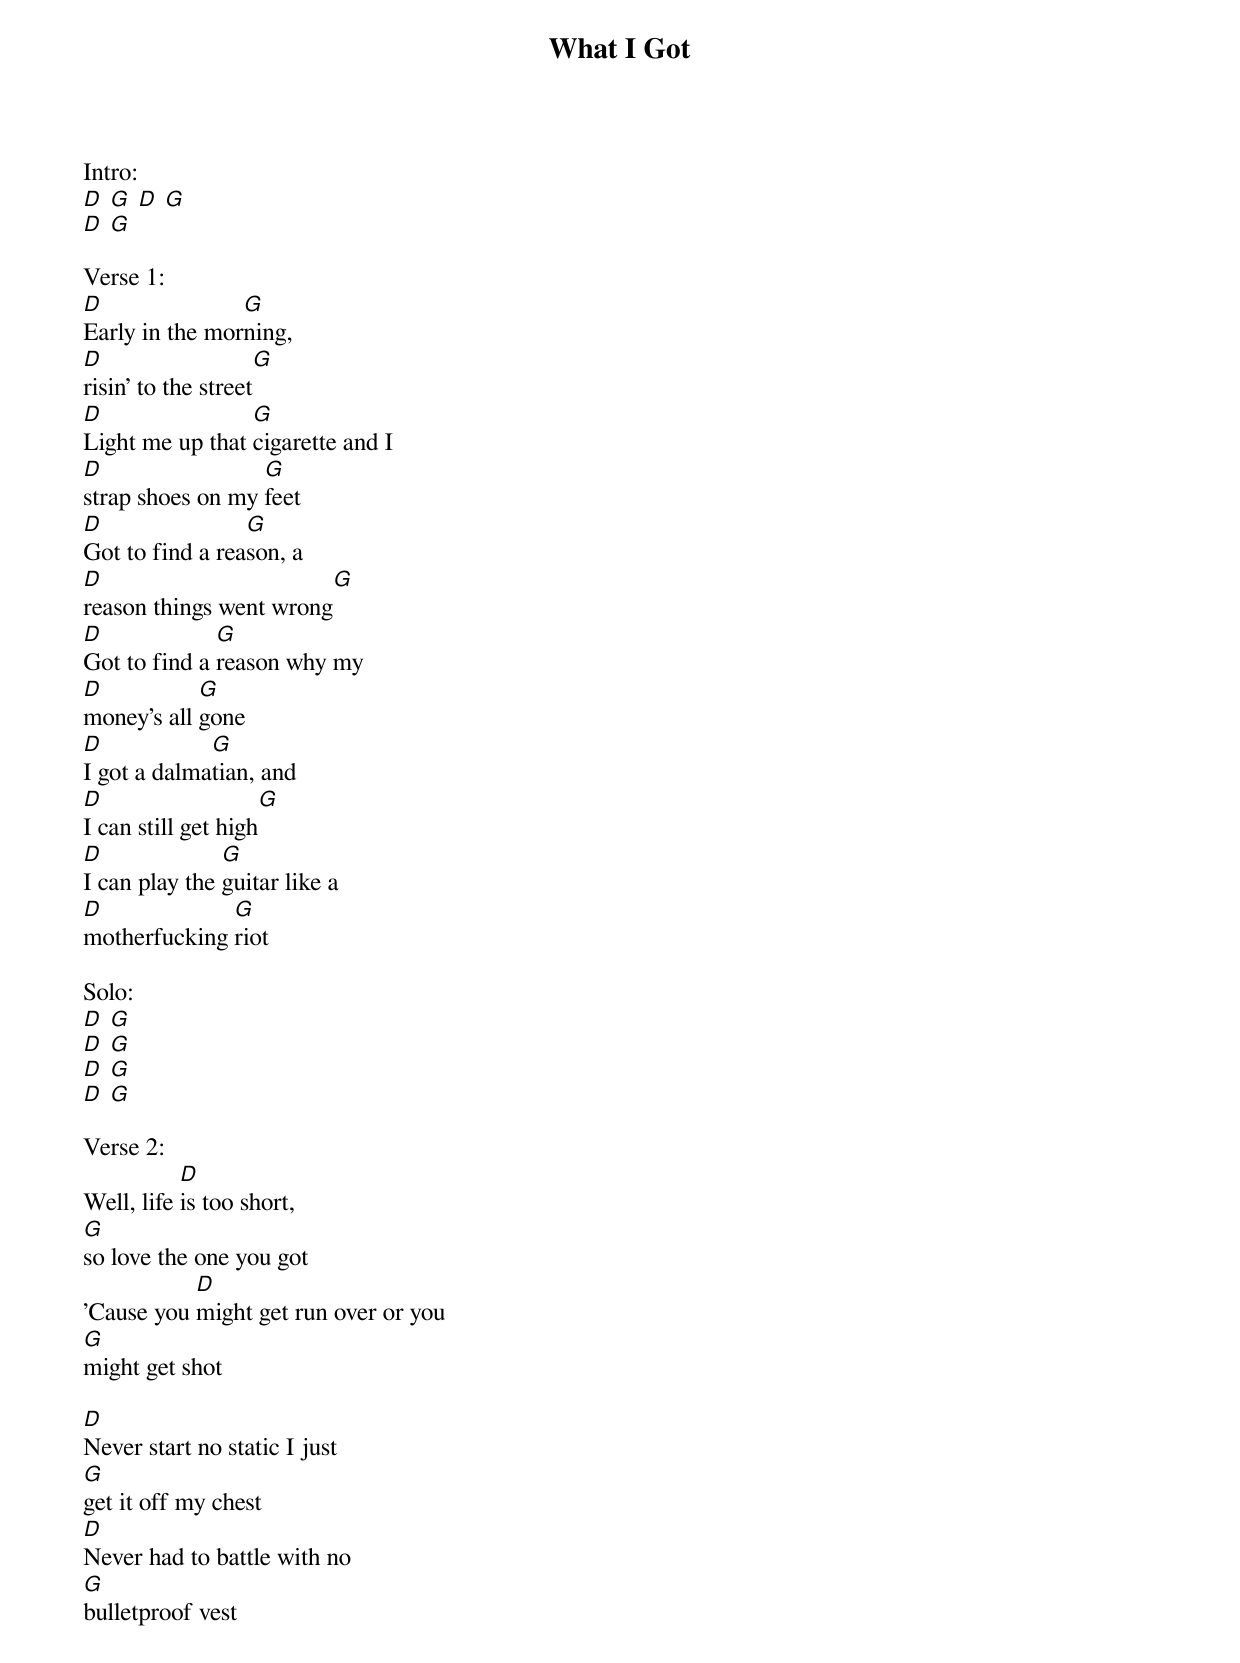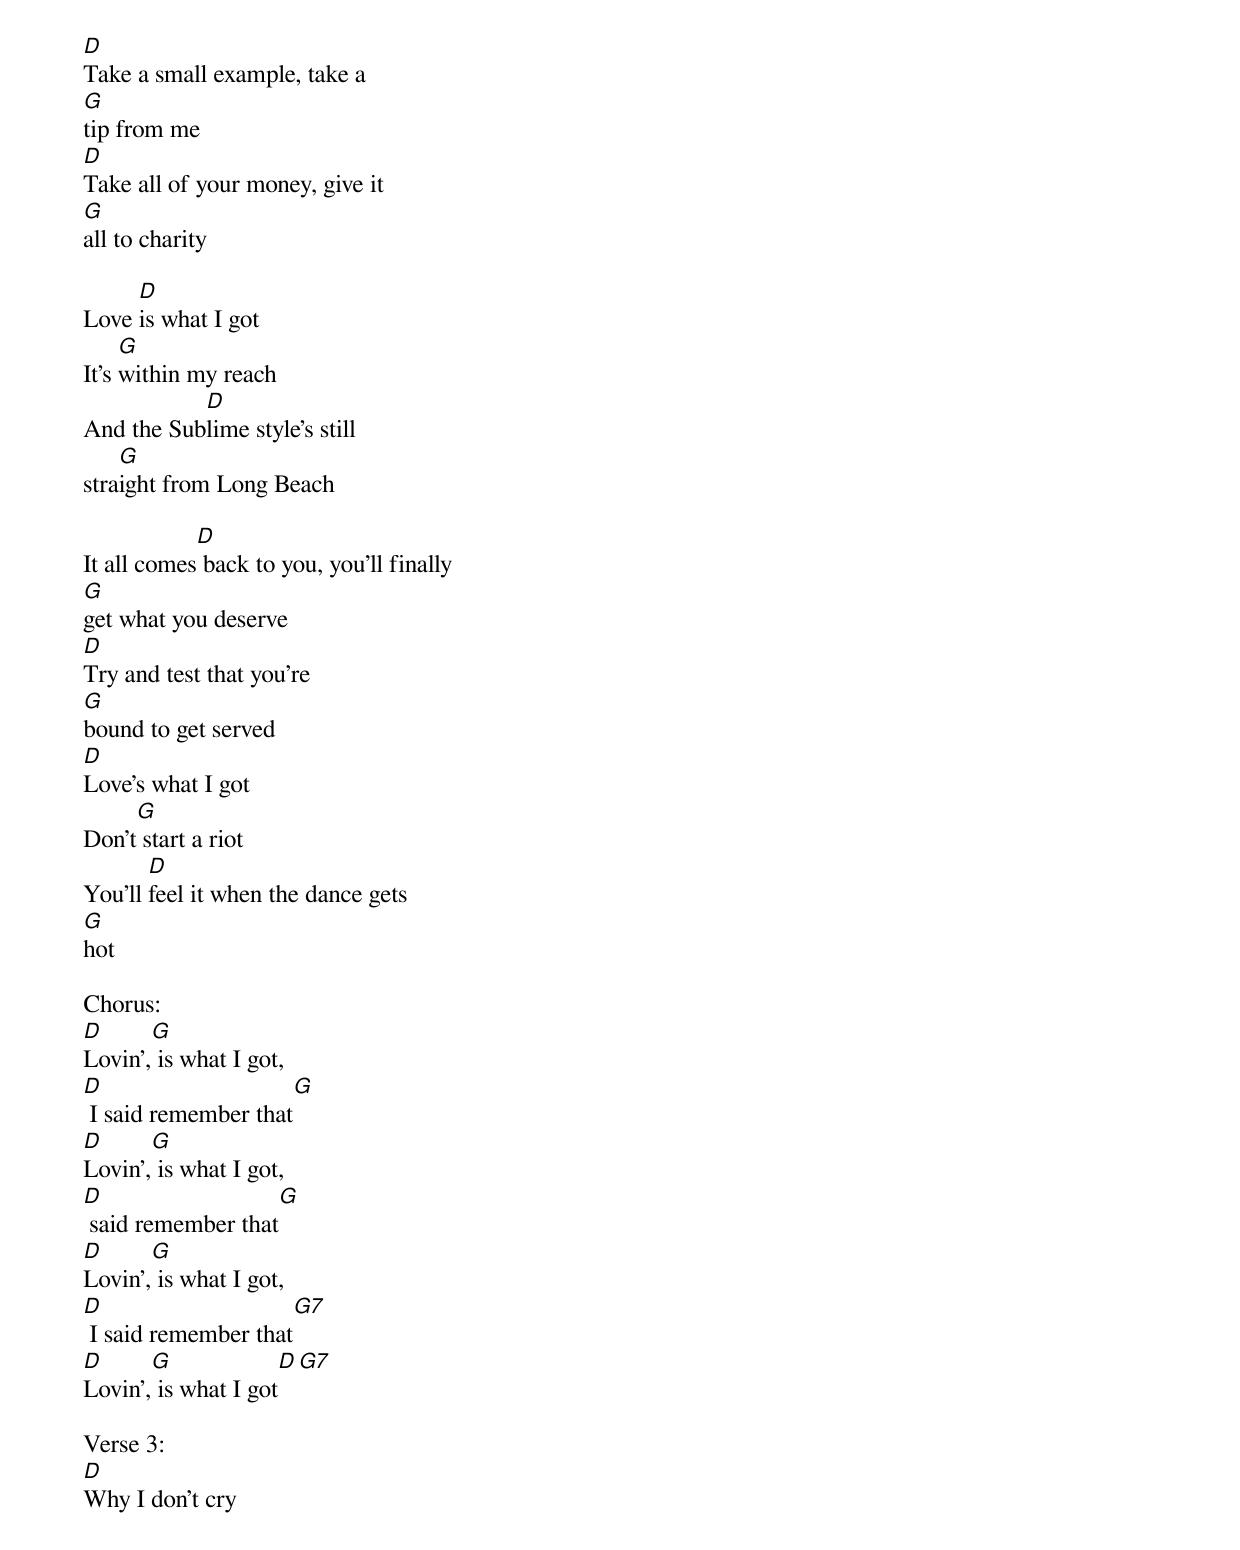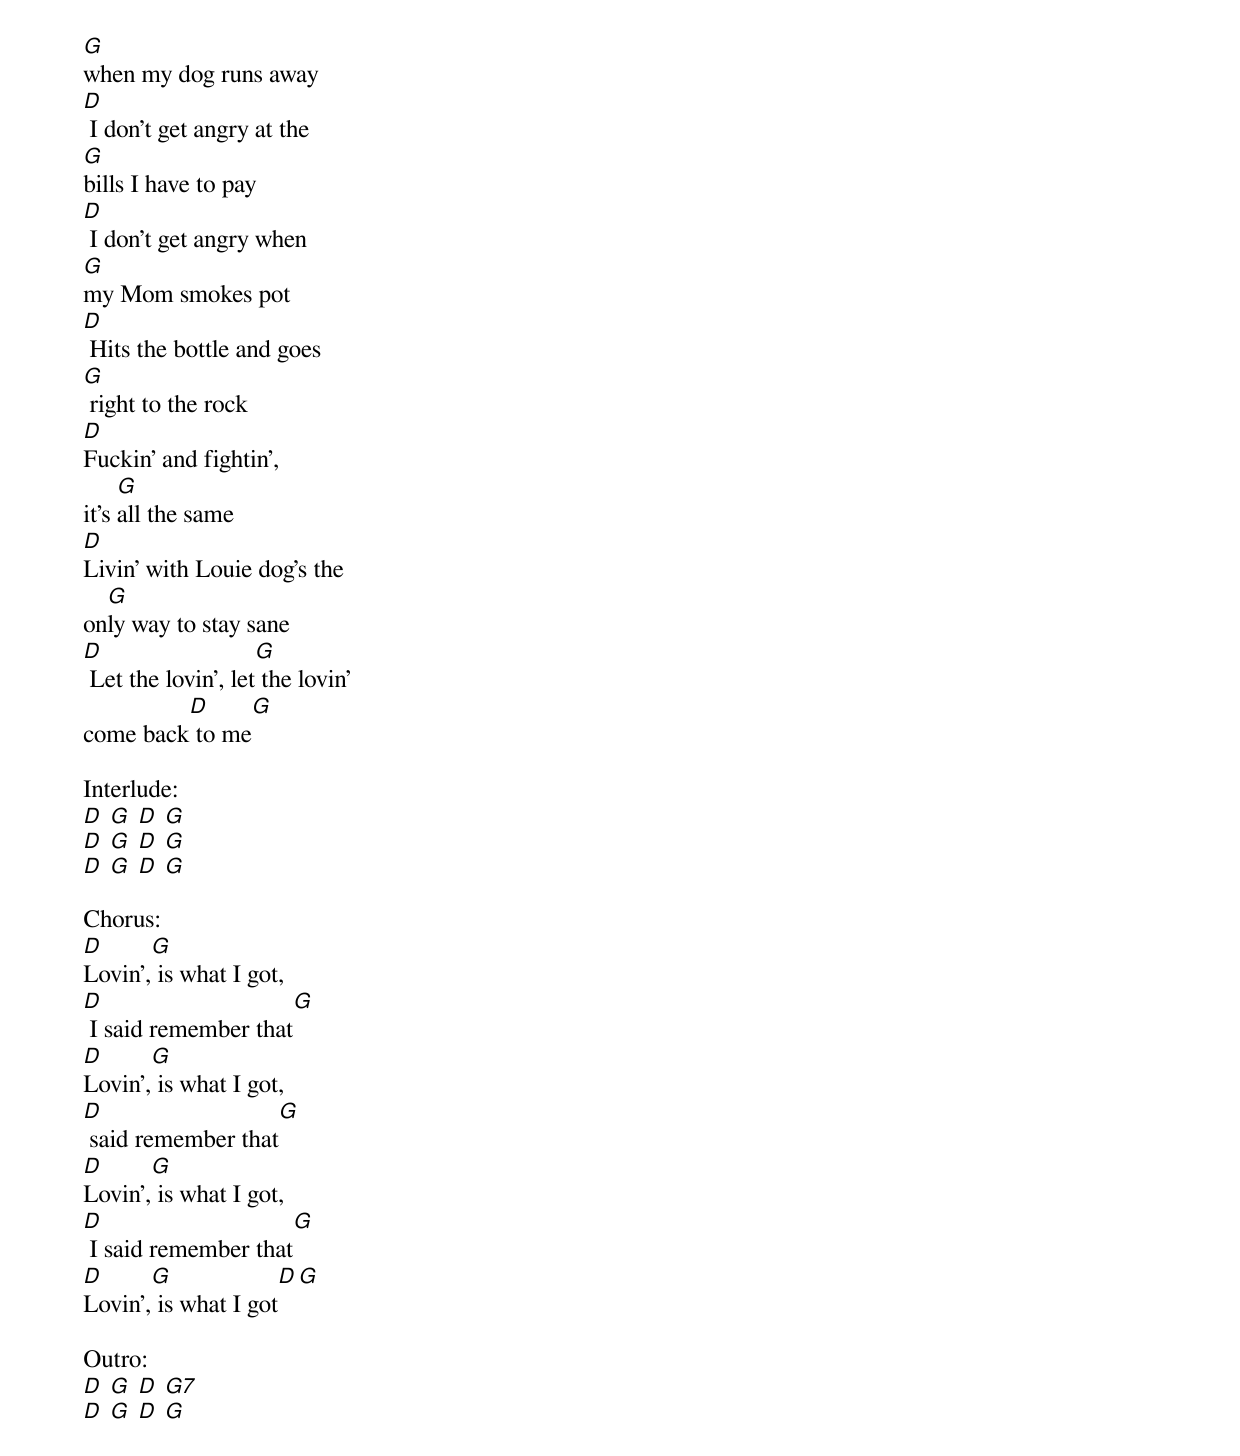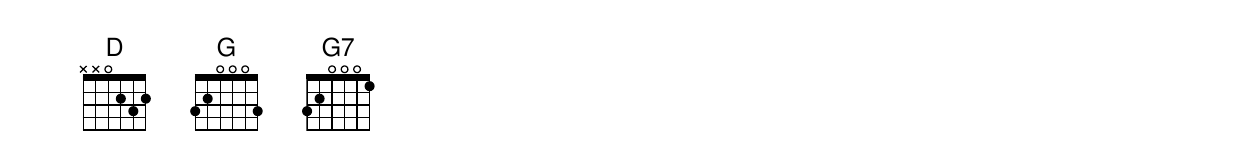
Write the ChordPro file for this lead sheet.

{title:What I Got}
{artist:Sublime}
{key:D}
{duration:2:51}
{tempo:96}

Intro:
[D] [G] [D] [G]
[D] [G]

Verse 1:
[D]Early in the mor[G]ning,
[D]risin' to the street[G]
[D]Light me up that [G]cigarette and I
[D]strap shoes on my [G]feet
[D]Got to find a rea[G]son, a
[D]reason things went wrong[G]
[D]Got to find a [G]reason why my
[D]money's all [G]gone
[D]I got a dalma[G]tian, and
[D]I can still get high[G]
[D]I can play the [G]guitar like a
[D]motherfucking [G]riot

Solo:
[D] [G]
[D] [G]
[D] [G]
[D] [G]

Verse 2:
Well, life [D]is too short,
[G]so love the one you got
'Cause you [D]might get run over or you
[G]might get shot

[D]Never start no static I just
[G]get it off my chest
[D]Never had to battle with no
[G]bulletproof vest

[D]Take a small example, take a
[G]tip from me
[D]Take all of your money, give it
[G]all to charity

Love [D]is what I got
It's [G]within my reach
And the Sub[D]lime style's still
stra[G]ight from Long Beach

It all comes[D] back to you, you'll finally
[G]get what you deserve
[D]Try and test that you're
[G]bound to get served
[D]Love's what I got
Don't[G] start a riot
You'll [D]feel it when the dance gets
[G]hot

Chorus:
[D]Lovin',[G] is what I got,
[D] I said remember that[G]
[D]Lovin',[G] is what I got,
[D] said remember that[G]
[D]Lovin',[G] is what I got,
[D] I said remember that[G7]
[D]Lovin',[G] is what I got[D][G7]

Verse 3:
[D]Why I don't cry
[G]when my dog runs away
[D] I don't get angry at the
[G]bills I have to pay
[D] I don't get angry when
[G]my Mom smokes pot
[D] Hits the bottle and goes
[G] right to the rock
[D]Fuckin' and fightin',
it's [G]all the same
[D]Livin' with Louie dog's the
on[G]ly way to stay sane
[D] Let the lovin', let[G] the lovin'
come back[D] to me[G]

Interlude:
[D] [G] [D] [G]
[D] [G] [D] [G]
[D] [G] [D] [G]

Chorus:
[D]Lovin',[G] is what I got,
[D] I said remember that[G]
[D]Lovin',[G] is what I got,
[D] said remember that[G]
[D]Lovin',[G] is what I got,
[D] I said remember that[G]
[D]Lovin',[G] is what I got[D][G]

Outro:
[D] [G] [D] [G7]
[D] [G] [D] [G]
